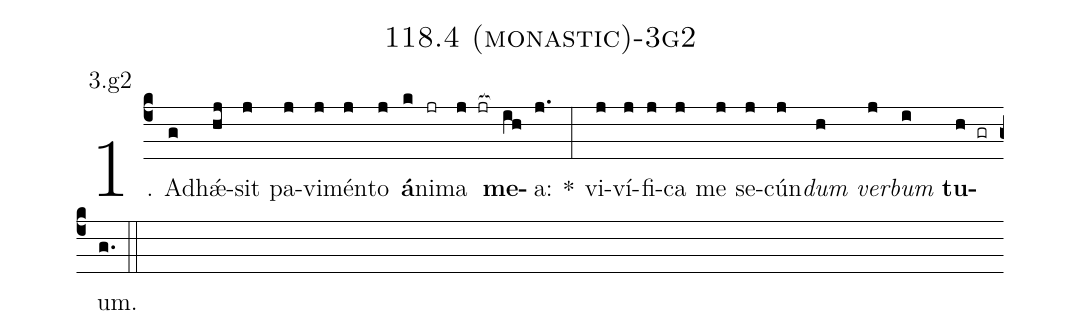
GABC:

name: 118.4 (monastic)-3g2;
annotation: 3.g2;
%%
(c4)1. Ad(g)hǽ(hj)sit(j) pa(j)vi(j)mén(j)to(j) <b>á</b>(k)ni(jr)ma(j jr[ocb:1{]) <b>me</b>(ih[ocb:0}])a:(j.) *(:) vi(j)ví(j)fi(j)ca(j) me(j) se(j)cún(j)<i>dum</i>(h) <i>ver</i>(j)<i>bum</i>(i) <b>tu</b>(h gr)um.(g.) (::)
